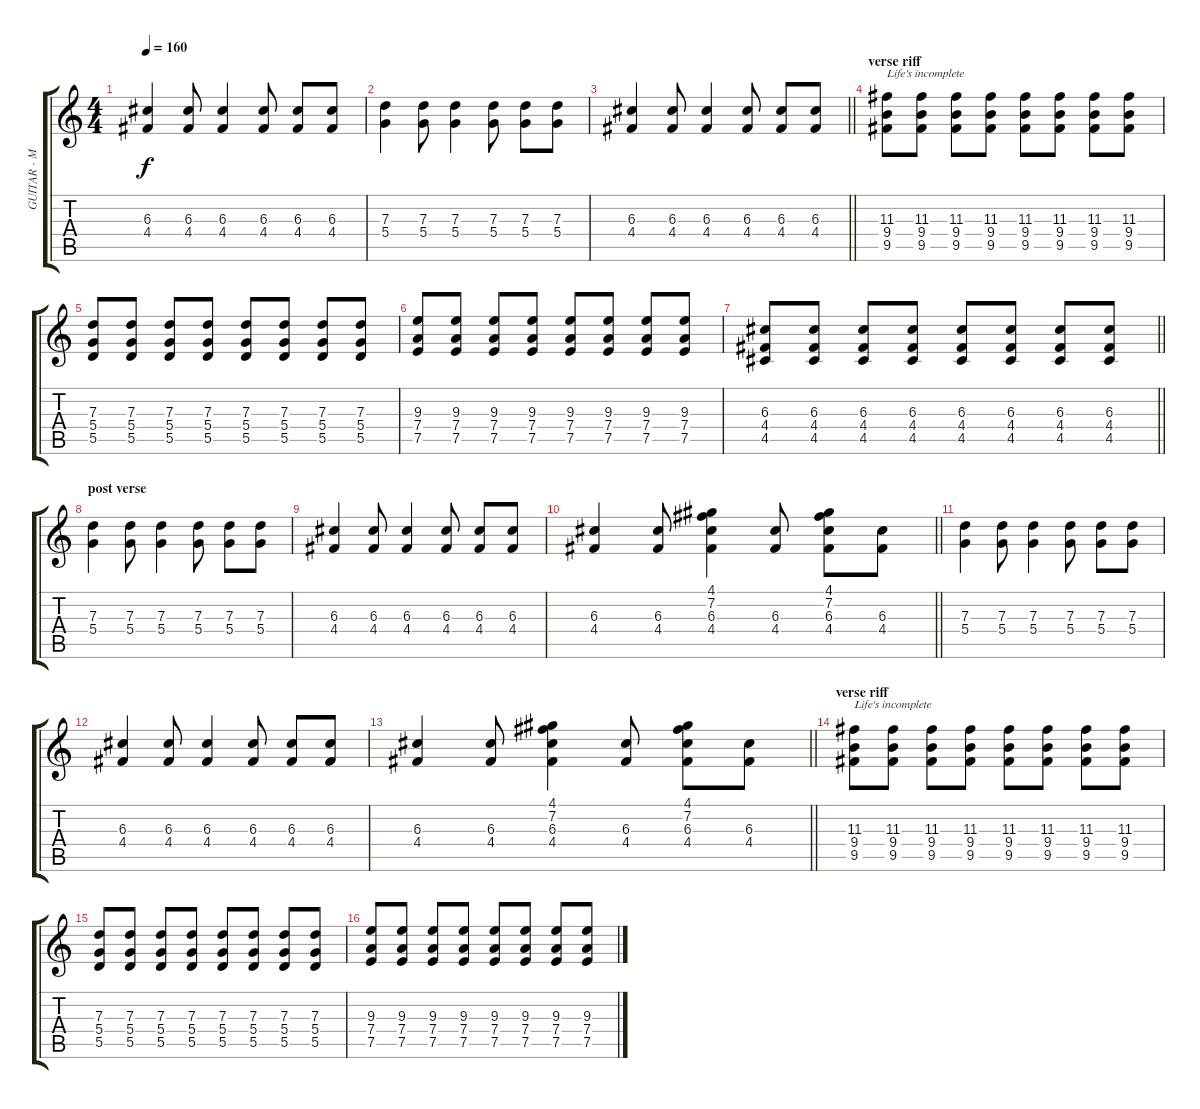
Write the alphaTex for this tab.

\track ("GUITAR - MAIN" "GUITAR - M") {instrument acousticguitarsteel}
\staff {score tabs}
\tuning (E4 B3 G3 D3 A2 E2) {hide}
\ts (4 4)
\tempo 160
\clef g2
\ks c
(6.3 4.4).4{dy f} (6.3 4.4).8 (6.3 4.4).4 (6.3 4.4).8 (6.3 4.4).8 (6.3 4.4).8 |
(7.3 5.4).4 (7.3 5.4).8 (7.3 5.4).4 (7.3 5.4).8 (7.3 5.4).8 (7.3 5.4).8 |
\barLineRight lightlight
(6.3 4.4).4 (6.3 4.4).8 (6.3 4.4).4 (6.3 4.4).8 (6.3 4.4).8 (6.3 4.4).8 |
\section ("" "verse riff")
(11.3 9.4 9.5).8{txt "Life's incomplete"} (11.3 9.4 9.5).8 (11.3 9.4 9.5).8 (11.3 9.4 9.5).8 (11.3 9.4 9.5).8 (11.3 9.4 9.5).8 (11.3 9.4 9.5).8 (11.3 9.4 9.5).8 |
(7.3 5.4 5.5).8 (7.3 5.4 5.5).8 (7.3 5.4 5.5).8 (7.3 5.4 5.5).8 (7.3 5.4 5.5).8 (7.3 5.4 5.5).8 (7.3 5.4 5.5).8 (7.3 5.4 5.5).8 |
(9.3 7.4 7.5).8 (9.3 7.4 7.5).8 (9.3 7.4 7.5).8 (9.3 7.4 7.5).8 (9.3 7.4 7.5).8 (9.3 7.4 7.5).8 (9.3 7.4 7.5).8 (9.3 7.4 7.5).8 |
\barLineRight lightlight
(6.3 4.4 4.5).8 (6.3 4.4 4.5).8 (6.3 4.4 4.5).8 (6.3 4.4 4.5).8 (6.3 4.4 4.5).8 (6.3 4.4 4.5).8 (6.3 4.4 4.5).8 (6.3 4.4 4.5).8 |
\section ("" "post verse")
(7.3 5.4).4 (7.3 5.4).8 (7.3 5.4).4 (7.3 5.4).8 (7.3 5.4).8 (7.3 5.4).8 |
(6.3 4.4).4 (6.3 4.4).8 (6.3 4.4).4 (6.3 4.4).8 (6.3 4.4).8 (6.3 4.4).8 |
\barLineRight lightlight
(6.3 4.4).4 (6.3 4.4).8 (4.1 7.2 6.3 4.4).4 (6.3 4.4).8 (4.1 7.2 6.3 4.4).8 (6.3 4.4).8 |
(7.3 5.4).4 (7.3 5.4).8 (7.3 5.4).4 (7.3 5.4).8 (7.3 5.4).8 (7.3 5.4).8 |
(6.3 4.4).4 (6.3 4.4).8 (6.3 4.4).4 (6.3 4.4).8 (6.3 4.4).8 (6.3 4.4).8 |
\barLineRight lightlight
(6.3 4.4).4 (6.3 4.4).8 (4.1 7.2 6.3 4.4).4 (6.3 4.4).8 (4.1 7.2 6.3 4.4).8 (6.3 4.4).8 |
\section ("" "verse riff")
(11.3 9.4 9.5).8{txt "Life's incomplete"} (11.3 9.4 9.5).8 (11.3 9.4 9.5).8 (11.3 9.4 9.5).8 (11.3 9.4 9.5).8 (11.3 9.4 9.5).8 (11.3 9.4 9.5).8 (11.3 9.4 9.5).8 |
(7.3 5.4 5.5).8 (7.3 5.4 5.5).8 (7.3 5.4 5.5).8 (7.3 5.4 5.5).8 (7.3 5.4 5.5).8 (7.3 5.4 5.5).8 (7.3 5.4 5.5).8 (7.3 5.4 5.5).8 |
(9.3 7.4 7.5).8 (9.3 7.4 7.5).8 (9.3 7.4 7.5).8 (9.3 7.4 7.5).8 (9.3 7.4 7.5).8 (9.3 7.4 7.5).8 (9.3 7.4 7.5).8 (9.3 7.4 7.5).8
